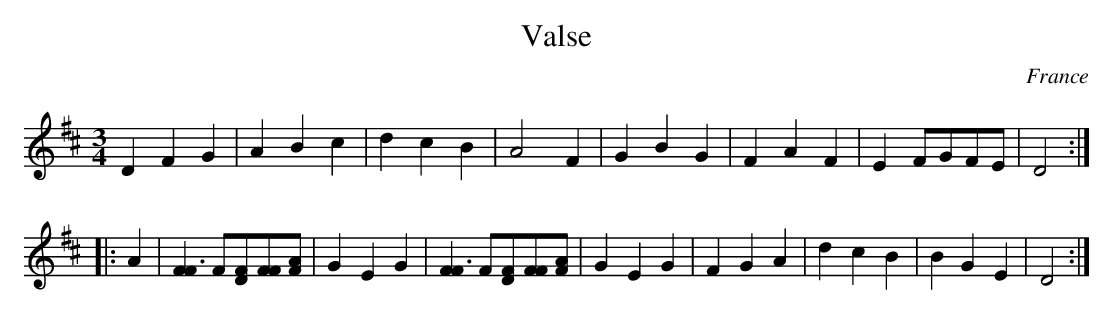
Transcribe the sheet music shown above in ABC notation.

X:1
T:Valse
M:3/4
O:France
K:D
D2F2G2|A2B2c2|d2c2B2|A4F2|\
G2B2G2|F2A2F2|E2FGFE|D4:|
|:A2|[F2F3]F[DF][FF][FA]|G2E2G2|\
[F2F3]F[DF][FF][FA]|G2E2G2|\
F2G2A2|d2c2B2|B2G2E2|D4:|
